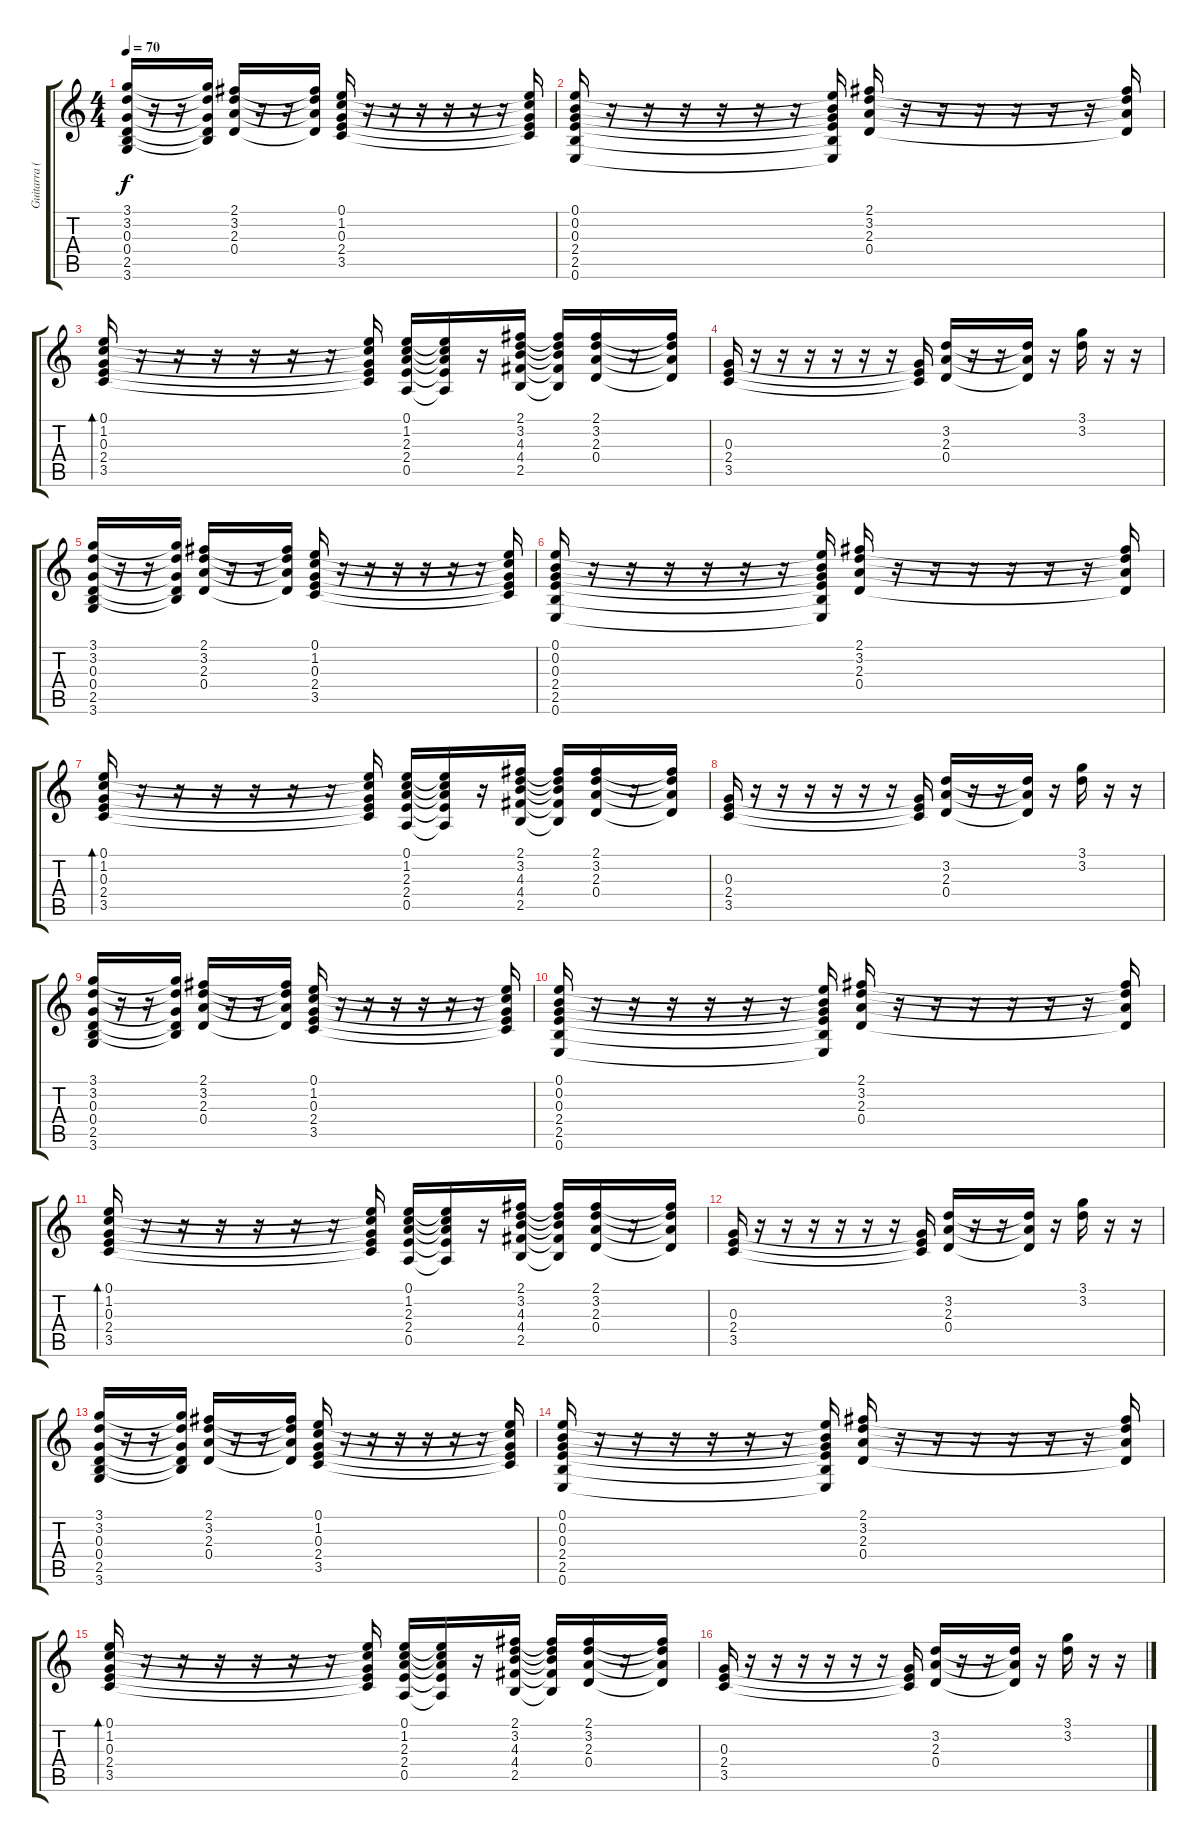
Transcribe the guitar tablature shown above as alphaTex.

\track ("Guitarra (Clean)" "Guitarra (") {instrument electricguitarjazz}
\staff {score tabs}
\tuning (E4 B3 G3 D3 A2 E2) {hide}
\ts (4 4)
\tempo 70
\clef g2
\ks c
(3.1 3.2 0.3 0.4 2.5 3.6).16{dy f} r.16 r.16 (3.1{t} 3.2{t} 0.3{t} 0.4{t} 2.5{t}).16 (2.1 3.2 2.3 0.4).16 r.16 r.16 (2.1{t} 3.2{t} 2.3{t} 0.4{t}).16 (0.1 1.2 0.3 2.4 3.5).16 r.16 r.16 r.16 r.16 r.16 r.16 (0.1{t} 1.2{t} 0.3{t} 2.4{t} 3.5{t}).16 |
(0.1 0.2 0.3 2.4 2.5 0.6).16 r.16 r.16 r.16 r.16 r.16 r.16 (0.1{t} 0.2{t} 0.3{t} 2.4{t} 2.5{t} 0.6{t}).16 (2.1 3.2 2.3 0.4).16 r.16 r.16 r.16 r.16 r.16 r.16 (2.1{t} 3.2{t} 2.3{t} 0.4{t}).16 |
(0.1 1.2 0.3 2.4 3.5).16{bd 60} r.16 r.16 r.16 r.16 r.16 r.16 (0.1{t} 1.2{t} 0.3{t} 2.4{t} 3.5{t}).16 (0.1 1.2 2.3 2.4 0.5).16 (0.1{t} 1.2{t} 2.3{t} 2.4{t} 0.5{t}).16 r.16 (2.1 3.2 4.3 4.4 2.5).16 (2.1{t} 3.2{t} 4.3{t} 4.4{t} 2.5{t}).16 (2.1 3.2 2.3 0.4).16 r.16 (2.1{t} 3.2{t} 2.3{t} 0.4{t}).16 |
(0.3 2.4 3.5).16 r.16 r.16 r.16 r.16 r.16 r.16 (0.3{t} 2.4{t} 3.5{t}).16 (3.2 2.3 0.4).16 r.16 r.16 (3.2{t} 2.3{t} 0.4{t}).16 r.16 (3.1 3.2).16 r.16 r.16 |
(3.1 3.2 0.3 0.4 2.5 3.6).16 r.16 r.16 (3.1{t} 3.2{t} 0.3{t} 0.4{t} 2.5{t}).16 (2.1 3.2 2.3 0.4).16 r.16 r.16 (2.1{t} 3.2{t} 2.3{t} 0.4{t}).16 (0.1 1.2 0.3 2.4 3.5).16 r.16 r.16 r.16 r.16 r.16 r.16 (0.1{t} 1.2{t} 0.3{t} 2.4{t} 3.5{t}).16 |
(0.1 0.2 0.3 2.4 2.5 0.6).16 r.16 r.16 r.16 r.16 r.16 r.16 (0.1{t} 0.2{t} 0.3{t} 2.4{t} 2.5{t} 0.6{t}).16 (2.1 3.2 2.3 0.4).16 r.16 r.16 r.16 r.16 r.16 r.16 (2.1{t} 3.2{t} 2.3{t} 0.4{t}).16 |
(0.1 1.2 0.3 2.4 3.5).16{bd 60} r.16 r.16 r.16 r.16 r.16 r.16 (0.1{t} 1.2{t} 0.3{t} 2.4{t} 3.5{t}).16 (0.1 1.2 2.3 2.4 0.5).16 (0.1{t} 1.2{t} 2.3{t} 2.4{t} 0.5{t}).16 r.16 (2.1 3.2 4.3 4.4 2.5).16 (2.1{t} 3.2{t} 4.3{t} 4.4{t} 2.5{t}).16 (2.1 3.2 2.3 0.4).16 r.16 (2.1{t} 3.2{t} 2.3{t} 0.4{t}).16 |
(0.3 2.4 3.5).16 r.16 r.16 r.16 r.16 r.16 r.16 (0.3{t} 2.4{t} 3.5{t}).16 (3.2 2.3 0.4).16 r.16 r.16 (3.2{t} 2.3{t} 0.4{t}).16 r.16 (3.1 3.2).16 r.16 r.16 |
(3.1 3.2 0.3 0.4 2.5 3.6).16 r.16 r.16 (3.1{t} 3.2{t} 0.3{t} 0.4{t} 2.5{t}).16 (2.1 3.2 2.3 0.4).16 r.16 r.16 (2.1{t} 3.2{t} 2.3{t} 0.4{t}).16 (0.1 1.2 0.3 2.4 3.5).16 r.16 r.16 r.16 r.16 r.16 r.16 (0.1{t} 1.2{t} 0.3{t} 2.4{t} 3.5{t}).16 |
(0.1 0.2 0.3 2.4 2.5 0.6).16 r.16 r.16 r.16 r.16 r.16 r.16 (0.1{t} 0.2{t} 0.3{t} 2.4{t} 2.5{t} 0.6{t}).16 (2.1 3.2 2.3 0.4).16 r.16 r.16 r.16 r.16 r.16 r.16 (2.1{t} 3.2{t} 2.3{t} 0.4{t}).16 |
(0.1 1.2 0.3 2.4 3.5).16{bd 60} r.16 r.16 r.16 r.16 r.16 r.16 (0.1{t} 1.2{t} 0.3{t} 2.4{t} 3.5{t}).16 (0.1 1.2 2.3 2.4 0.5).16 (0.1{t} 1.2{t} 2.3{t} 2.4{t} 0.5{t}).16 r.16 (2.1 3.2 4.3 4.4 2.5).16 (2.1{t} 3.2{t} 4.3{t} 4.4{t} 2.5{t}).16 (2.1 3.2 2.3 0.4).16 r.16 (2.1{t} 3.2{t} 2.3{t} 0.4{t}).16 |
(0.3 2.4 3.5).16 r.16 r.16 r.16 r.16 r.16 r.16 (0.3{t} 2.4{t} 3.5{t}).16 (3.2 2.3 0.4).16 r.16 r.16 (3.2{t} 2.3{t} 0.4{t}).16 r.16 (3.1 3.2).16 r.16 r.16 |
(3.1 3.2 0.3 0.4 2.5 3.6).16 r.16 r.16 (3.1{t} 3.2{t} 0.3{t} 0.4{t} 2.5{t}).16 (2.1 3.2 2.3 0.4).16 r.16 r.16 (2.1{t} 3.2{t} 2.3{t} 0.4{t}).16 (0.1 1.2 0.3 2.4 3.5).16 r.16 r.16 r.16 r.16 r.16 r.16 (0.1{t} 1.2{t} 0.3{t} 2.4{t} 3.5{t}).16 |
(0.1 0.2 0.3 2.4 2.5 0.6).16{volume 0} r.16 r.16 r.16 r.16 r.16 r.16 (0.1{t} 0.2{t} 0.3{t} 2.4{t} 2.5{t} 0.6{t}).16 (2.1 3.2 2.3 0.4).16 r.16 r.16 r.16 r.16 r.16 r.16 (2.1{t} 3.2{t} 2.3{t} 0.4{t}).16 |
(0.1 1.2 0.3 2.4 3.5).16{bd 60} r.16 r.16 r.16 r.16 r.16 r.16 (0.1{t} 1.2{t} 0.3{t} 2.4{t} 3.5{t}).16 (0.1 1.2 2.3 2.4 0.5).16 (0.1{t} 1.2{t} 2.3{t} 2.4{t} 0.5{t}).16 r.16 (2.1 3.2 4.3 4.4 2.5).16 (2.1{t} 3.2{t} 4.3{t} 4.4{t} 2.5{t}).16 (2.1 3.2 2.3 0.4).16 r.16 (2.1{t} 3.2{t} 2.3{t} 0.4{t}).16 |
(0.3 2.4 3.5).16 r.16 r.16 r.16 r.16 r.16 r.16 (0.3{t} 2.4{t} 3.5{t}).16 (3.2 2.3 0.4).16 r.16 r.16 (3.2{t} 2.3{t} 0.4{t}).16 r.16 (3.1 3.2).16 r.16 r.16
